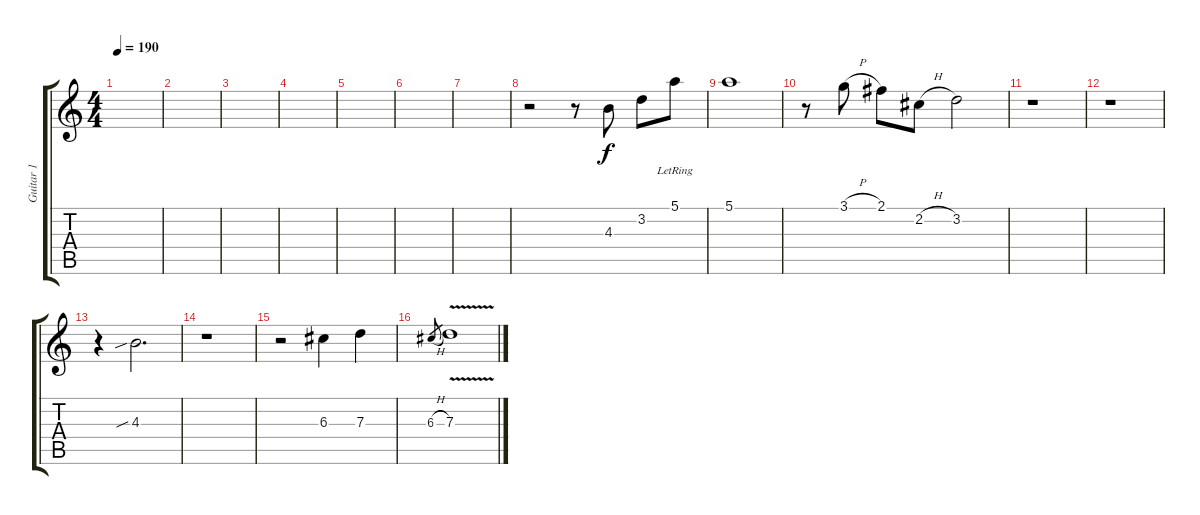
\track ("Guitar 1" "Guitar 1") {instrument acousticguitarnylon}
\staff {score tabs}
\tuning (E4 B3 G3 D3 A2 E2) {hide}
\ts (4 4)
\tempo 190
\clef g2
\ks c
|
|
|
|
|
|
|
r.2{volume 16 balance 6} r.8 4.3.8 3.2.8 5.1{lr}.8 |
5.1.1 |
r.8 3.1{h}.8 2.1.8 2.2{h}.8 3.2.2 |
r.1 |
r.1 |
r.4 4.3{sib}.2{d} |
r.1 |
r.2 6.3.4 7.3.4 |
6.3{h}.8{gr} 7.3{v}.1
